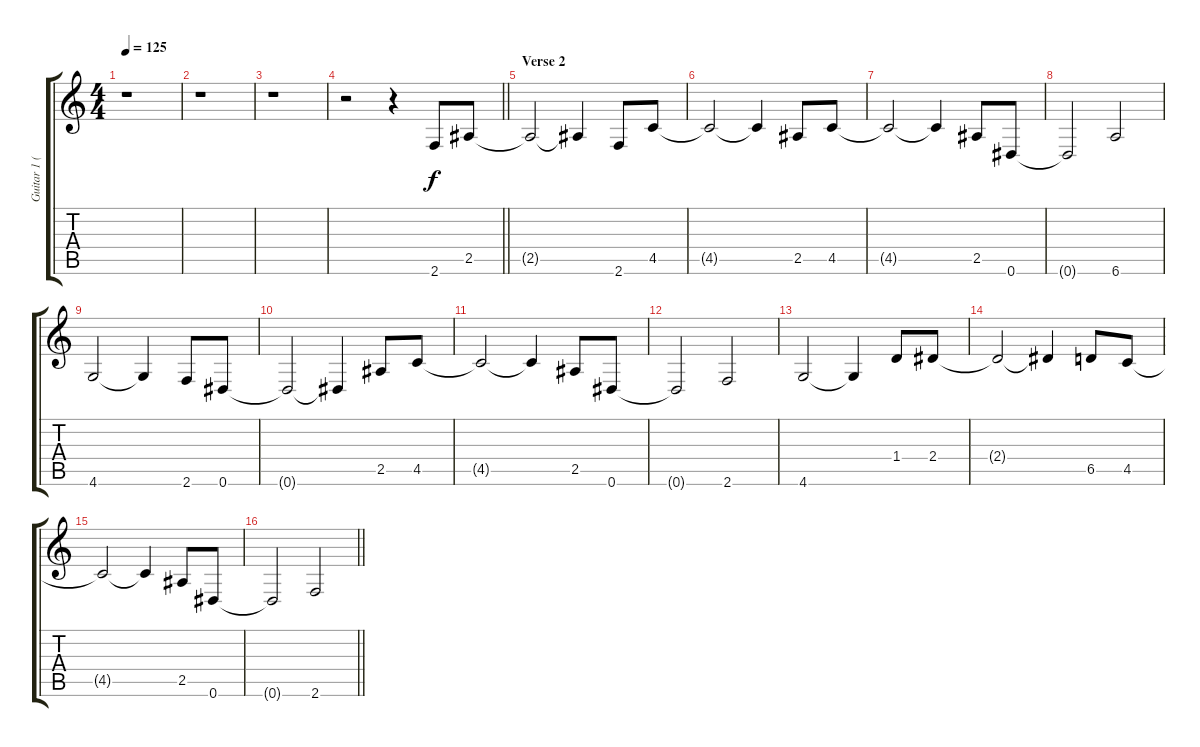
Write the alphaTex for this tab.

\track ("Guitar 1 (Lead)" "Guitar 1 (") {solo instrument overdrivenguitar}
\staff {score tabs}
\tuning (Eb4 Bb3 Gb3 Db3 Ab2 Eb2) {hide}
\ts (4 4)
\tempo 125
\clef g2
\ks c
r.1{dy f} |
r.1 |
r.1 |
\barLineRight lightlight
r.2 r.4 2.6.8 2.5.8 |
\section ("" "Verse 2")
2.5{t}.2 2.5{t}.4 2.6.8 4.5.8 |
4.5{t}.2 4.5{t}.4 2.5.8 4.5.8 |
4.5{t}.2 4.5{t}.4 2.5.8 0.6.8 |
0.6{t}.2 6.6.2 |
4.6.2 4.6{t}.4 2.6.8 0.6.8 |
0.6{t}.2 0.6{t}.4 2.5.8 4.5.8 |
4.5{t}.2 4.5{t}.4 2.5.8 0.6.8 |
0.6{t}.2 2.6.2 |
4.6.2 4.6{t}.4 1.4.8 2.4.8 |
2.4{t}.2 2.4{t}.4 6.5.8 4.5.8 |
4.5{t}.2 4.5{t}.4 2.5.8 0.6.8 |
\barLineRight lightlight
0.6{t}.2 2.6.2
